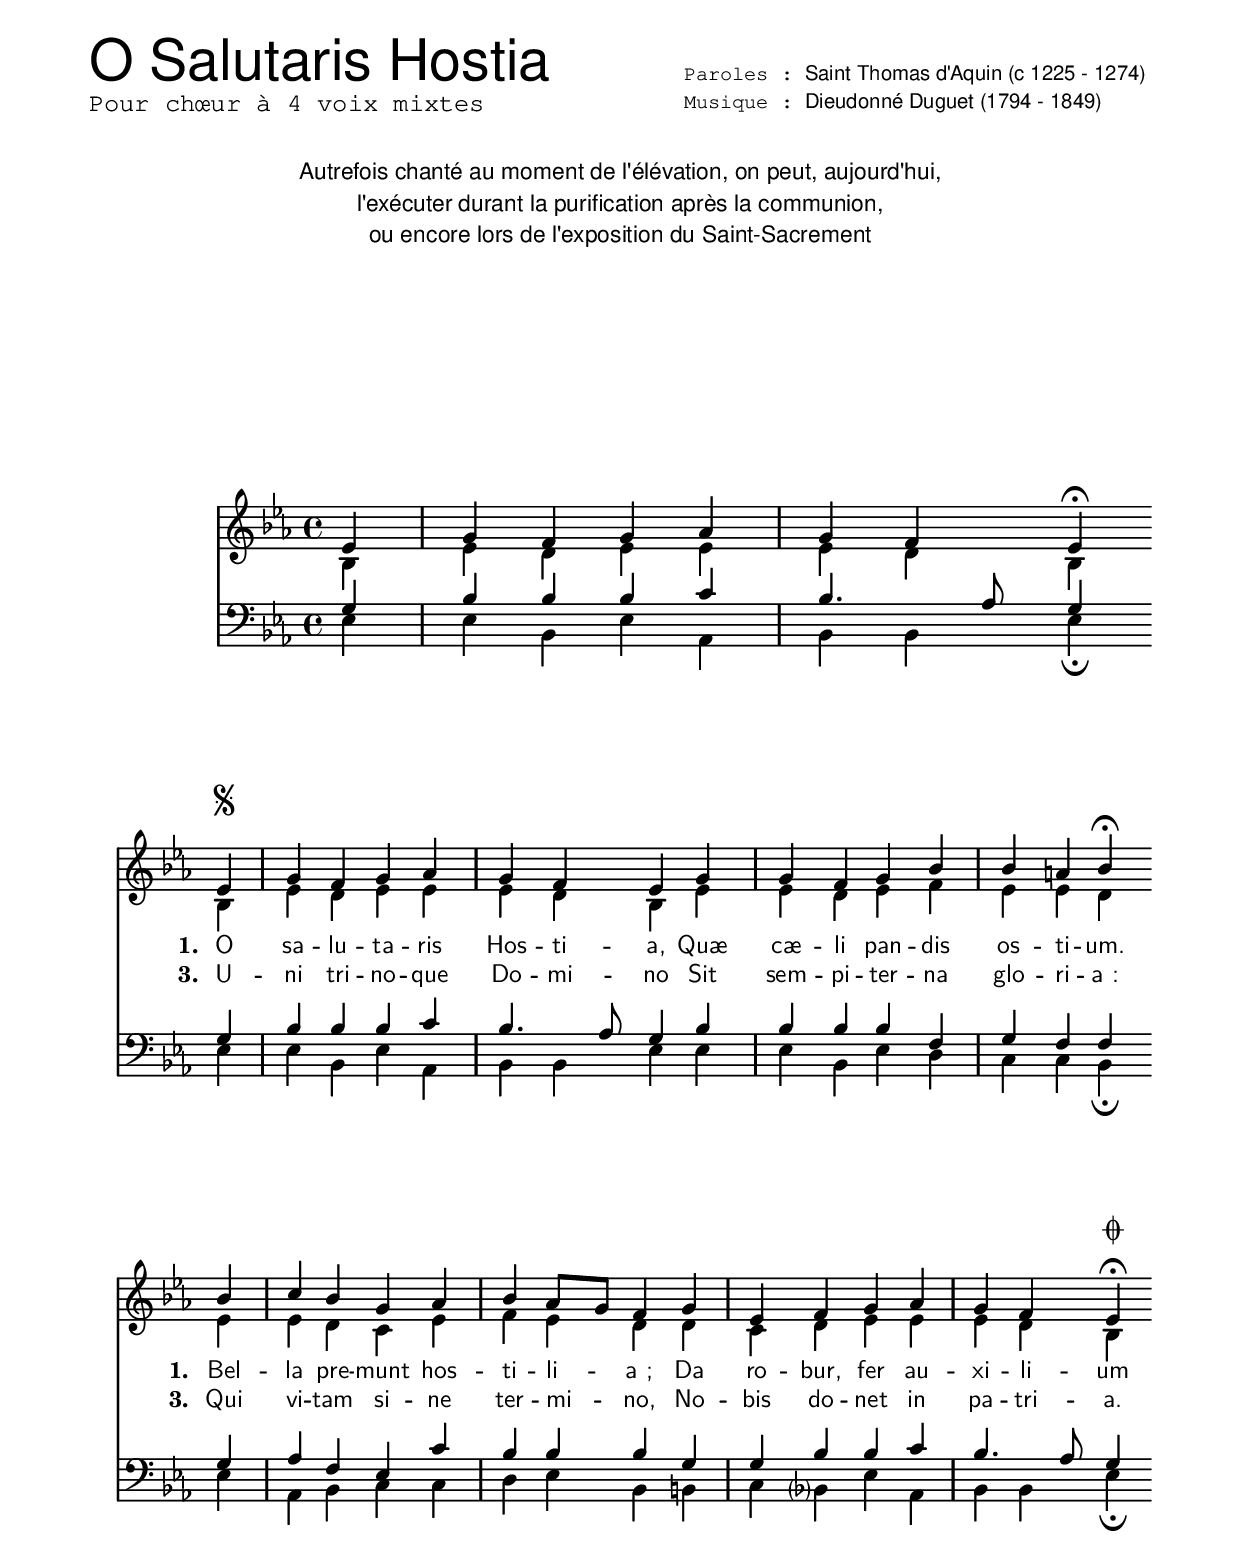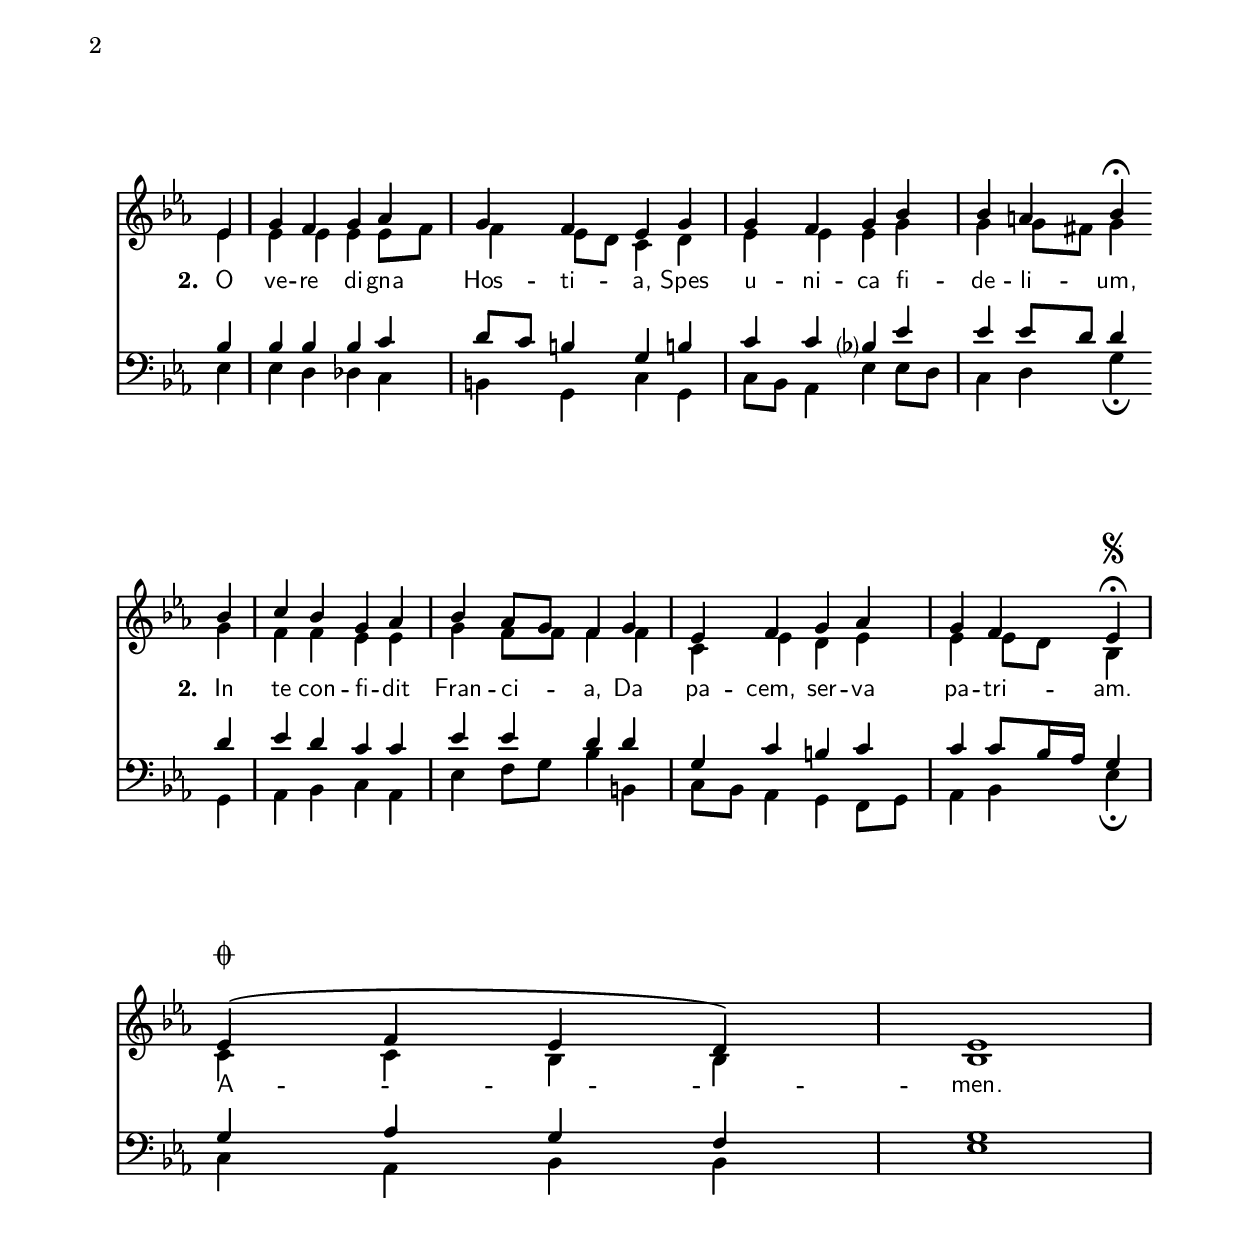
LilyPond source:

\version "2.22.0"
\language "english"
\include "gregorian.ly"
\include "../libs/commonFunctions.ily"

\header {
  title = "O Salutaris Hostia"
  subtitle = "Pour chœur à 4 voix mixtes"
  composer = "Dieudonné Duguet (1794 - 1849)"
  poet = "Saint Thomas d'Aquin (c 1225 - 1274)"
  }

global = {
  \key ef \major \time 4/4
  }

sopranosMusicOne = \relative c' {
    ef4 g f g af g f ef
  }
sopranosMusicTwo = \relative c'' {
    g4 g f g bf bf a bf
  }
sopranosMusicThree = \relative c'' {
    bf c bf g af bf af8 g f4
  }
sopranosMusicFour = \relative c'' {
    g4 ef f g af g f ef
  }
sopranosMusicEnd = \relative c' {
    ef2 ef
  }
sopranosMusicEndTwo = \relative c' {
    ef4( f ef d) ef1
  }

altosMusicOne = \relative c' {
    bf4 ef d ef ef ef d bf
  }
altosMusicTwo = \relative c' {
    ef4 ef d ef f ef ef d
  }
altosMusicThree = \relative c' {
    ef4 ef d c ef f ef d
    %ef4 ef d ef ef f ef d
  }
altosMusicFour = \relative c' {
    d c d ef ef ef d bf
  }
altosAltMusicOne = \relative c' {
  ef ef ef ef ef8 f f4 ef8 d c4
}
altosAltMusicTwo = \relative c' {
  d ef ef ef g g g8 fs g4
}
altosAltMusicThree = \relative c'' {
  g f f ef ef g f8 f f4
}
altosAltMusicFour = \relative c' {
  f c ef d ef ef ef8 d bf4
}
altosMusicEnd = \relative c' {
    c2 bf
  }
altosMusicEndTwo = \relative c' {
    c4 c bf bf bf1
  }

tenorsMusicOne =  \relative c' {
    g4 bf bf bf c bf4. af8 g4
  }
tenorsMusicTwo = \relative c' {
    bf4 bf bf bf f g f f
  }
tenorsMusicThree = \relative c' {
    g4 af f ef c' bf bf bf g
   %g4 af f ef af8 c bf4 bf bf g
  }
tenorsMusicFour = \relative c' {
    g4 bf bf c bf4. af8 g4
  }
tenorsAltMusicOne = \relative c' {
  bf4 bf bf bf c d8 c b4 g
}
tenorsAltMusicTwo = \relative c' {
  b!4 c c bf? ef ef ef8 d d4
}
tenorsAltMusicThree = \relative c' {
  d4 ef d c c ef ef d4
}
tenorsAltMusicFour = \relative c' {
  d4 g, c b c c c8 bf16 af g4
}
tenorsMusicEnd = \relative c' {
    af2 g
  }
tenorsMusicEndTwo = \relative c' {
    g4 af g f g1
  }

bassesMusicOne =  \relative c {
    ef4 ef bf ef af, bf bf ef
  }
bassesMusicTwo = \relative c {
    ef4 ef bf ef d c c bf
  }
bassesMusicThree = \relative c {
    ef4 af, bf c     c  d ef bf
   %ef4 af, bf ef8 d c4 d ef bf
  }
bassesMusicFour = \relative c {
    b4 c bf? ef af, bf bf ef
  }
bassesAltMusicOne = \relative c {
  ef4 ef d df c b g c
}
bassesAltMusicTwo = \relative c {
  g c8 bf af4 ef' ef8 d c4 d g
}
bassesAltMusicThree = \relative c {
  g af bf c4 af ef' f8 g bf4
}
bassesAltMusicFour = \relative c {
  b4 c8 bf af4 g f8 g af4 bf ef
}
bassesMusicEnd = \relative c {
    af2 ef'
  }
bassesMusicEndTwo = \relative c {
    c4 af bf bf ef1
  }

Lyrics = \lyricmode {
  \set stanza = "1. "
  O sa -- lu -- ta -- ris Hos -- ti -- a,
  Quæ cæ -- li pan -- dis os -- ti -- um.
  \set stanza = "1. "
  Bel -- la pre -- munt hos -- ti -- li -- _ a&nbsp;;
  Da ro --  bur, fer au -- xi -- li -- um
  }
LyricsOne = \lyricmode {
  \set stanza = "2. "
  O ve -- re di -- gna Hos -- ti -- a,
  Spes u -- ni -- ca fi -- de -- li -- um,
  \set stanza = "2. "
  In te con -- fi -- dit Fran -- ci -- _ a,
  Da pa -- cem, ser -- va pa -- tri -- am.
  }
LyricsTwo = \lyricmode {
  \set stanza = "3. "
  U -- ni tri -- no -- que Do -- mi -- no
  Sit sem -- pi -- ter -- na glo -- ri -- a&nbsp;:
  \set stanza = "3. "
  Qui vi -- tam si -- ne ter -- mi -- _ no,
  No -- bis do -- net in pa -- tri -- a.
  }
LyricsEnd = \lyricmode {
  A -- men.
  }

%%%%%%%%%%%%%%%%%%%%%%%%%%%%%%%%%%%%%%%%%%%%
%%%%%          DRAW PARTITION          %%%%%
%%%%%%%%%%%%%%%%%%%%%%%%%%%%%%%%%%%%%%%%%%%%
scoreHeaders = \header {
  title = ##f
  subtitle = ##f
  composer = ##f
  poet = ##f
  subsubtitle = ##f
  dedication = ##f
  }
scorePaper = \paper {
    left-margin = 1.5\cm
    right-margin = 1.5\cm
    top-margin = 1.5\cm
    bottom-margin = 1.5\cm
    two-sided = ##f
    oddFooterMarkup = {}
    #(include-special-characters)

    markup-system-spacing = #'((basic-distance . 30)
       (stretchability . 500))
    system-system-spacing = #'((basic-distance . 20)
       (stretchability . 500))
    top-system-spacing = #'((basic-distance . 10)
                            (padding . 10)
                            (stretchability . 1000))
    bookTitleMarkup = \markup {
      \column {
        \fill-line { \italic \sans \fromproperty #'header:dedication }
        \vspace #2
        \columns {
          \fill-line {
            \column {
              \line {
                \left-column {
                  \fontsize #8 \sans \fromproperty #'header:title
                  \fontsize #1 \typewriter \fromproperty #'header:subtitle
                }
              }
            }
            \column {
              \line {
                \fontsize #-1
                \left-column {
                  \line { \concat { \typewriter "Paroles&nbsp;:&nbsp;" \sans \fromproperty #'header:poet \bold " " } }
                  \line { \concat { \typewriter "Musique&nbsp;:&nbsp;" \sans \fromproperty #'header:composer \bold " " } }
                  \typewriter \italic \fromproperty #'header:subsubtitle
                }
              }
            }
          }
        }
      }
    }
  }
AllScoreLayout = \layout {
      ragged-last = ##f
      ragged-last-bottom = ##t
      short-indent = 0.5\cm
      indent = 2.2\cm
      \override LyricText #'font-name = #"Latin Modern Sans"
      \override Score.RehearsalMark.font-family = #'typewriter
      \context {
        \Score
        \override StaffGrouper.staff-staff-spacing.padding = #0
        \override StaffGrouper.staff-staff-spacing.basic-distance = #1
      }
      \context {
        \Staff
        \RemoveEmptyStaves
        \override InstrumentName #'font-name = #"Monospace Regular"
      }
      \context {
        \PianoStaff
        \RemoveEmptyStaves
        \override InstrumentName #'font-name = #"Monospace Regular"
      }
      \context {
        \ChoirStaff
        \RemoveEmptyStaves
        \override InstrumentName #'font-name = #"Monospace Regular"
      }
  }

% PDF output
\book {
  \scorePaper
  \markup {
    \vspace #2
    \fill-line
    {
      \sans \center-column {
        "Autrefois chanté au moment de l'élévation, on peut, aujourd'hui,"
        "l'exécuter durant la purification après la communion,"
        "ou encore lors de l'exposition du Saint-Sacrement"
      }
    }
    }
  \score {
    <<
      \new Dynamics {
        \partial 4 s4
        s1 s2 s4 \bar "" \break s4\segno
        s1*3 s2 s4 \bar "" \break s4
        s1*3 s2 s4\coda \bar "" \break s4
        s1*3 s2 s4 \bar "" \break s4
        s1*3 s2 s4\segno s4 \break
        s4\coda s2. s1
      }
      \new Staff
      <<
        \clef "treble"
        \new Voice = "soprano"
        {
          \global \voiceOne
          \partial 4
          \sopranosMusicOne\fermata
          \sopranosMusicOne
          \sopranosMusicTwo\fermata
          \sopranosMusicThree
          \sopranosMusicFour\fermata
          \sopranosMusicOne
          \sopranosMusicTwo\fermata
          \sopranosMusicThree
          \sopranosMusicFour\fermata s4
          %\sopranosMusicEnd
          \sopranosMusicEndTwo
        }
        \new Voice = "alto"
        {
          \global \voiceTwo
          \altosMusicOne
          \altosMusicOne
          \altosMusicTwo
          \altosMusicThree
          \altosMusicFour
          \altosAltMusicOne
          \altosAltMusicTwo
          \altosAltMusicThree
          \altosAltMusicFour s4
          %\altosMusicEnd
          \altosMusicEndTwo
        }
      >>
      \new Lyrics \lyricsto "soprano" {   _ _ _ _ _ _ _ _ \Lyrics \LyricsOne \LyricsEnd }
      \new Lyrics \lyricsto "soprano" {   _ _ _ _ _ _ _ _ \LyricsTwo }
      \new Staff
      <<
        \clef "bass"
        \new Voice = "tenor"
        {
          \global \voiceThree
          \tenorsMusicOne
          \tenorsMusicOne
          \tenorsMusicTwo
          \tenorsMusicThree
          \tenorsMusicFour
          \tenorsAltMusicOne
          \tenorsAltMusicTwo
          \tenorsAltMusicThree
          \tenorsAltMusicFour s4
          %\tenorsMusicEnd
          \tenorsMusicEndTwo
        }
        \new Voice = "basse"
        {
          \global \voiceFour
          \bassesMusicOne \fermata
          \bassesMusicOne
          \bassesMusicTwo\fermata
          \bassesMusicThree
          \bassesMusicFour\fermata
          \bassesAltMusicOne
          \bassesAltMusicTwo \fermata
          \bassesAltMusicThree
          \bassesAltMusicFour \fermata s4
          %\bassesMusicEnd
          \bassesMusicEndTwo
        }
      >>
    >>
    \AllScoreLayout
    \scoreHeaders
  }
}
% MIDI output
\score {
  {
    <<
      % \new PianoStaff \with {
      %   midiInstrument = "piccolo"  % Pipe Organ
      %   %midiInstrument = "flute"    % Grand plein jeu
      %   %midiInstrument = "recorder" % Principaux 8 4
      %   midiMinimumVolume = #0.7
      %   midiMaximumVolume = #0.9
      % }
      % <<
      %   \new Staff
      %   <<
      %     \clef "treble"
      %     \new Voice { \global \voiceOne
      %                 \partial 4
      %                 \sopranosMusicOne ~4
      %     }
      %     \new Voice { \global \voiceTwo
      %                 \altosMusicOne ~4
      %     }
      %   >>
      %   \new Staff
      %   <<
      %     \clef "bass"
      %     \new Voice { \global \voiceThree
      %                 \tenorsMusicOne ~4
      %     }
      %     \new Voice { \global \voiceFour
      %                  \bassesMusicOne ~4
      %     }
      %   >>
      % >>
      % \new PianoStaff \with {
      %   %midiInstrument = "piccolo"  % Pipe Organ
      %   midiInstrument = "flute"    % Grand plein jeu
      %   %midiInstrument = "recorder" % Principaux 8 4
      %   midiMinimumVolume = #0.6
      %   midiMaximumVolume = #0.8
      % }
      % <<
      %   \new Staff
      %   <<
      %     \clef "treble"
      %     \new Voice { \global \voiceOne
      %                 \partial 4
      %                 \sopranosMusicOne ~4
      %     }
      %     \new Voice { \global \voiceTwo
      %                 \altosMusicOne ~4
      %     }
      %   >>
      %   \new Staff
      %   <<
      %     \clef "bass"
      %     \new Voice { \global \voiceThree
      %                 \tenorsMusicOne ~4
      %     }
      %     \new Voice { \global \voiceFour
      %                  \bassesMusicOne ~4 r4
      %                  \bassesMusicOne
      %                  \bassesMusicTwo ~4 r4
      %                  \bassesMusicThree ~4 r2
      %                  %\bassesMusicEnd
      %                  \bassesMusicEndTwo
      %     }
      %   >>
      % >>
      \new PianoStaff \with {
        %midiInstrument = "piccolo"  % Pipe Organ
        %midiInstrument = "flute"    % Grand plein jeu
        midiInstrument = "recorder" % Principaux 8 4
        midiMinimumVolume = #0.6
        midiMaximumVolume = #0.8
      }
      <<
        \new Staff
        <<
          \clef "treble"
          \new Voice { \global \voiceOne
                       \partial 4
                       \sopranosMusicOne ~4 r4
                       \sopranosMusicOne
                       \sopranosMusicTwo ~4 r4
                       \sopranosMusicThree
                       \sopranosMusicFour ~4 r4
                       \sopranosMusicOne
                       \sopranosMusicTwo ~4 r4
                       \sopranosMusicThree
                       \sopranosMusicFour ~4 r4
                       \sopranosMusicOne
                       \sopranosMusicTwo ~4 r4
                       \sopranosMusicThree
                       \sopranosMusicFour ~4 r2
                       %\sopranosMusicEnd
                       \sopranosMusicEndTwo
          }
          \new Voice { \global \voiceTwo
                       \altosMusicOne ~4 r4
                       \altosMusicOne
                       \altosMusicTwo ~4 r4
                       \altosMusicThree
                       \altosMusicFour ~4 r4
                       \altosAltMusicOne
                       \altosAltMusicTwo ~4 r4
                       \altosAltMusicThree
                       \altosAltMusicFour ~4 r4
                       \altosMusicOne
                       \altosMusicTwo ~4 r4
                       \altosMusicThree
                       \altosMusicFour ~4 r2
                       %\altosMusicEnd
                       %\altosMusicEndTwo
          }
        >>
        \new Staff
        <<
          \clef "bass"
          \new Voice { \global \voiceThree
                       \tenorsMusicOne ~4 r4
                       \tenorsMusicOne
                       \tenorsMusicTwo ~4 r4
                       \tenorsMusicThree
                       \tenorsMusicFour ~4 r4
                       \tenorsAltMusicOne
                       \tenorsAltMusicTwo ~4 r4
                       \tenorsAltMusicThree
                       \tenorsAltMusicFour ~4 r4
                       \tenorsMusicOne
                       \tenorsMusicTwo ~4 r4
                       \tenorsMusicThree
                       \tenorsMusicFour ~4 r2
                       %\tenorsMusicEnd
                       \tenorsMusicEndTwo
          }
          \new Voice { \global \voiceFour
                       \bassesMusicOne ~4 r4
                       \bassesMusicOne
                       \bassesMusicTwo ~4 r4
                       \bassesMusicThree
                       \bassesMusicFour ~4 r4
                       \bassesAltMusicOne
                       \bassesAltMusicTwo ~4 r4
                       \bassesAltMusicThree
                       \bassesAltMusicFour ~4 r4
                       \bassesMusicOne
                       \bassesMusicTwo ~4 r4
                       \bassesMusicThree
                       \bassesMusicFour ~4 r2
                       %\bassesMusicEnd
                       \bassesMusicEndTwo
          }
        >>
      >>
    >>
  }
  \midi{
    % per voice midi output, using Staff level midiInstrument
    \context {
      \Staff
      \remove "Staff_performer"
    }
    \context {
      \Voice
      \consists "Staff_performer"
    }
    \tempo 4 = 70
  }
}
